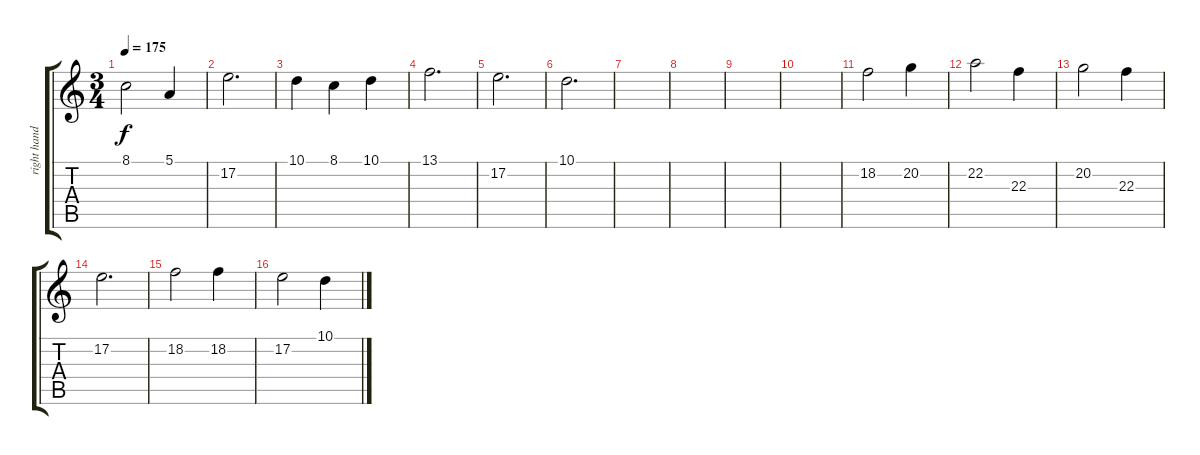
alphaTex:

\track ("right hand" "right hand") {instrument acousticgrandpiano}
\staff {score tabs}
\tuning (E4 B3 G3 D3 A2 E2) {hide}
\ts (3 4)
\tempo 175
\clef g2
\ks c
8.1.2{dy f} 5.1.4 |
17.2.2{d} |
10.1.4 8.1.4 10.1.4 |
13.1.2{d} |
17.2.2{d} |
10.1.2{d} |
|
|
|
|
18.2.2 20.2.4 |
22.2.2 22.3.4 |
20.2.2 22.3.4 |
17.2.2{d} |
18.2.2 18.2.4 |
17.2.2 10.1.4
